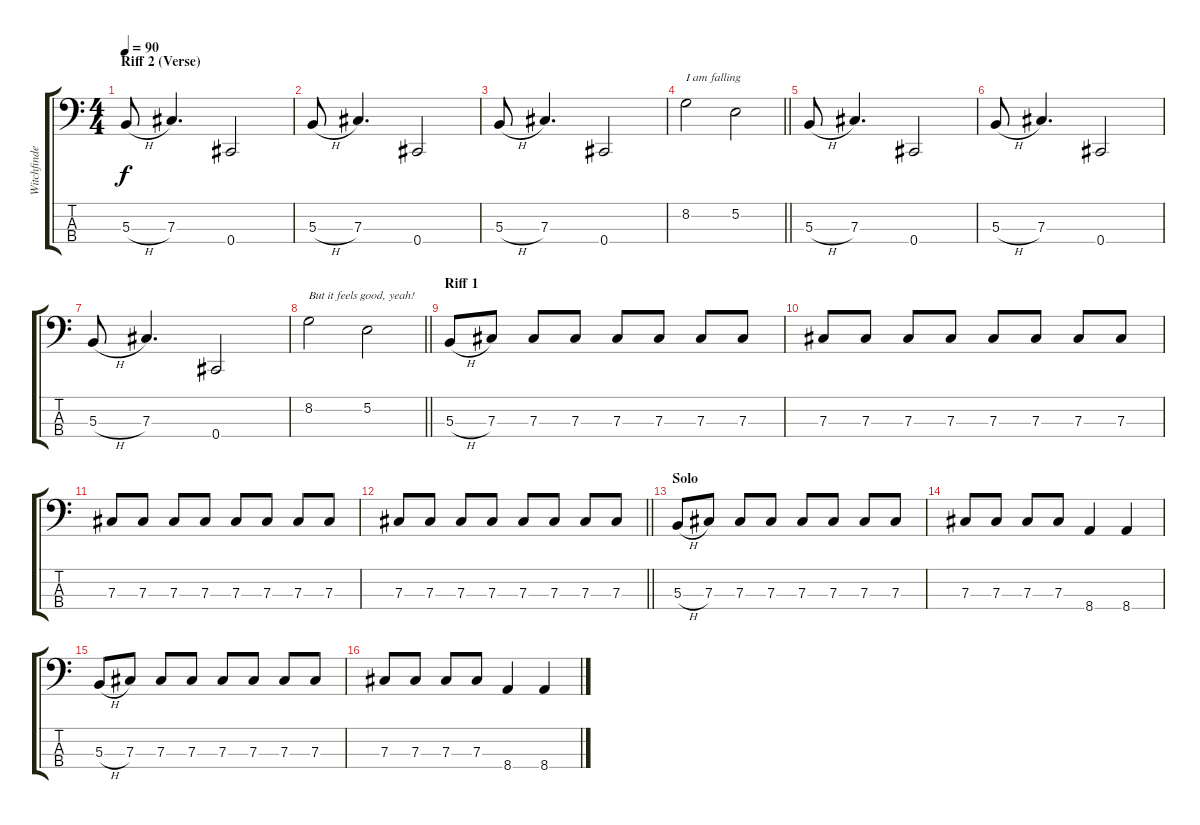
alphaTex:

\track ("Witchfinder" "Witchfinde") {instrument electricbassfinger bank 78}
\staff {score tabs}
\tuning (E2 B1 Gb1 Db1) {hide}
\ts (4 4)
\section ("" "Riff 2 (Verse)")
\tempo 90
\clef f4
\ks c
5.3{h}.8{dy f} 7.3.4{d} 0.4.2 |
5.3{h}.8 7.3.4{d} 0.4.2 |
5.3{h}.8 7.3.4{d} 0.4.2 |
\barLineRight lightlight
8.2.2{txt "I am falling"} 5.2.2 |
5.3{h}.8 7.3.4{d} 0.4.2 |
5.3{h}.8 7.3.4{d} 0.4.2 |
5.3{h}.8 7.3.4{d} 0.4.2 |
\barLineRight lightlight
8.2.2{txt "But it feels good, yeah!"} 5.2.2 |
\section ("" "Riff 1")
5.3{h}.8 7.3.8 7.3.8 7.3.8 7.3.8 7.3.8 7.3.8 7.3.8 |
7.3.8 7.3.8 7.3.8 7.3.8 7.3.8 7.3.8 7.3.8 7.3.8 |
7.3.8 7.3.8 7.3.8 7.3.8 7.3.8 7.3.8 7.3.8 7.3.8 |
\barLineRight lightlight
7.3.8 7.3.8 7.3.8 7.3.8 7.3.8 7.3.8 7.3.8 7.3.8 |
\section ("" "Solo")
5.3{h}.8 7.3.8 7.3.8 7.3.8 7.3.8 7.3.8 7.3.8 7.3.8 |
7.3.8 7.3.8 7.3.8 7.3.8 8.4.4 8.4.4 |
5.3{h}.8 7.3.8 7.3.8 7.3.8 7.3.8 7.3.8 7.3.8 7.3.8 |
7.3.8 7.3.8 7.3.8 7.3.8 8.4.4 8.4.4
